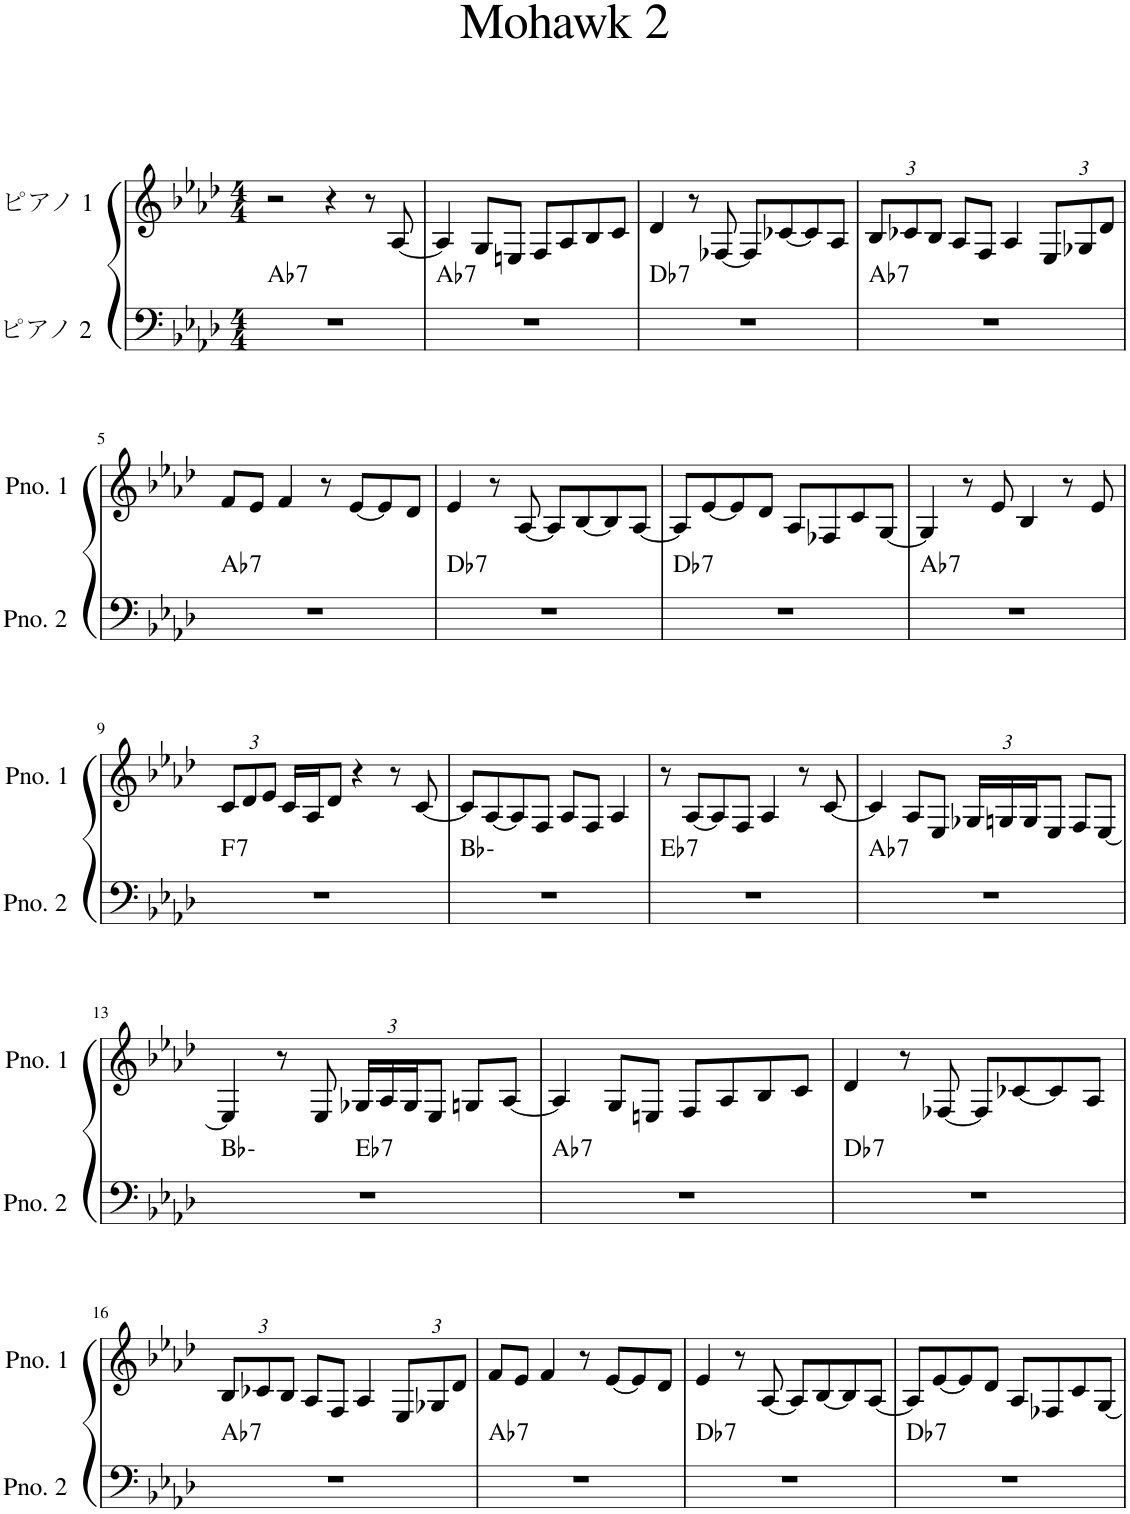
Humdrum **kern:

**kern	**harte	**kern
*part2	*part2	*part1
*staff2	*	*staff1
*I"ピアノ 2	*	*I"ピアノ 1
*clefF4	*	*clefG2
*k[b-e-a-d-]	*	*k[b-e-a-d-]
*M4/4	*	*M4/4
=1	=1	=1
!	!LO:H:kt=7	!
1r	Ab:7	2r
.	.	4r
.	.	8r
.	.	[8A-/
=2	=2	=2
!	!LO:H:kt=7	!
1r	Ab:7	4A-/]
.	.	8G/L
.	.	8En/J
.	.	8F/L
.	.	8A-/
.	.	8B-/
.	.	8c/J
=3	=3	=3
!	!LO:H:kt=7	!
1r	Db:7	4d-/
.	.	8r
.	.	[8F-X/
.	.	8F-/L]
.	.	[8c-X/
.	.	8c-/]
.	.	8A-/J
=4	=4	=4
*	*	*Xbrackettup
!	!LO:H:kt=7	!
1r	Ab:7	12B-/L
.	.	12c-X/
.	.	12B-/J
.	.	8A-/L
.	.	8F/J
.	.	4A-/
.	.	12E-/L
.	.	12G-X/
.	.	12d-/J
!!LO:LB:g=z
=5	=5	=5
!	!LO:H:kt=7	!
1r	Ab:7	8f/L
.	.	8e-/J
.	.	4f/
.	.	8r
.	.	[8e-/L
.	.	8e-/]
.	.	8d-/J
=6	=6	=6
!	!LO:H:kt=7	!
1r	Db:7	4e-/
.	.	8r
.	.	[8A-/
.	.	8A-/L]
.	.	[8B-/
.	.	8B-/]
.	.	[8A-/J
=7	=7	=7
!	!LO:H:kt=7	!
1r	Db:7	8A-/L]
.	.	[8e-/
.	.	8e-/]
.	.	8d-/J
.	.	8A-/L
.	.	8F-X/
.	.	8c/
.	.	[8G/J
=8	=8	=8
!	!LO:H:kt=7	!
1r	Ab:7	4G/]
.	.	8r
.	.	8e-/
.	.	4B-/
.	.	8r
.	.	8e-/
!!LO:LB:g=z
=9	=9	=9
!	!LO:H:kt=7	!
1r	F:7	12c/L
.	.	12d-/
.	.	12e-/J
.	.	16c/LL
.	.	16A-/J
.	.	8d-/J
.	.	4r
.	.	8r
.	.	[8c/
=10	=10	=10
1r	Bb:min	8c/L]
.	.	[8A-/
.	.	8A-/]
.	.	8F/J
.	.	8A-/L
.	.	8F/J
.	.	4A-/
=11	=11	=11
!	!LO:H:kt=7	!
1r	Eb:7	8r
.	.	[8A-/L
.	.	8A-/]
.	.	8F/J
.	.	4A-/
.	.	8r
.	.	[8c/
=12	=12	=12
!	!LO:H:kt=7	!
1r	Ab:7	4c/]
.	.	8A-/L
.	.	8E-/J
.	.	24G-X/LL
.	.	24Gn/
.	.	24G/J
.	.	8E-/J
.	.	8F/L
.	.	[8E-/J
!!LO:LB:g=z
=13	=13	=13
*^	*	*
1r	2ryy	Bb:min	4E-/]
.	.	.	8r
.	.	.	8E-/
!	!	!LO:H:kt=7	!
.	2ryy	Eb:7	24G-X/LL
.	.	.	24A-/
.	.	.	24G-/J
.	.	.	8E-/J
.	.	.	8Gn/L
.	.	.	[8A-/J
=14	=14	=14	=14
!	!	!LO:H:kt=7	!
*v	*v	*	*
1r	Ab:7	4A-/]
.	.	8G/L
.	.	8En/J
.	.	8F/L
.	.	8A-/
.	.	8B-/
.	.	8c/J
=15	=15	=15
!	!LO:H:kt=7	!
1r	Db:7	4d-/
.	.	8r
.	.	[8F-X/
.	.	8F-/L]
.	.	[8c-X/
.	.	8c-/]
.	.	8A-/J
!!LO:LB:g=z
=16	=16	=16
!	!LO:H:kt=7	!
1r	Ab:7	12B-/L
.	.	12c-X/
.	.	12B-/J
.	.	8A-/L
.	.	8F/J
.	.	4A-/
.	.	12E-/L
.	.	12G-X/
.	.	12d-/J
=17	=17	=17
!	!LO:H:kt=7	!
1r	Ab:7	8f/L
.	.	8e-/J
.	.	4f/
.	.	8r
.	.	[8e-/L
.	.	8e-/]
.	.	8d-/J
=18	=18	=18
!	!LO:H:kt=7	!
1r	Db:7	4e-/
.	.	8r
.	.	[8A-/
.	.	8A-/L]
.	.	[8B-/
.	.	8B-/]
.	.	[8A-/J
=19	=19	=19
!	!LO:H:kt=7	!
1r	Db:7	8A-/L]
.	.	[8e-/
.	.	8e-/]
.	.	8d-/J
.	.	8A-/L
.	.	8F-X/
.	.	8c/
.	.	[8G/J
=	=	=
*-	*-	*-
